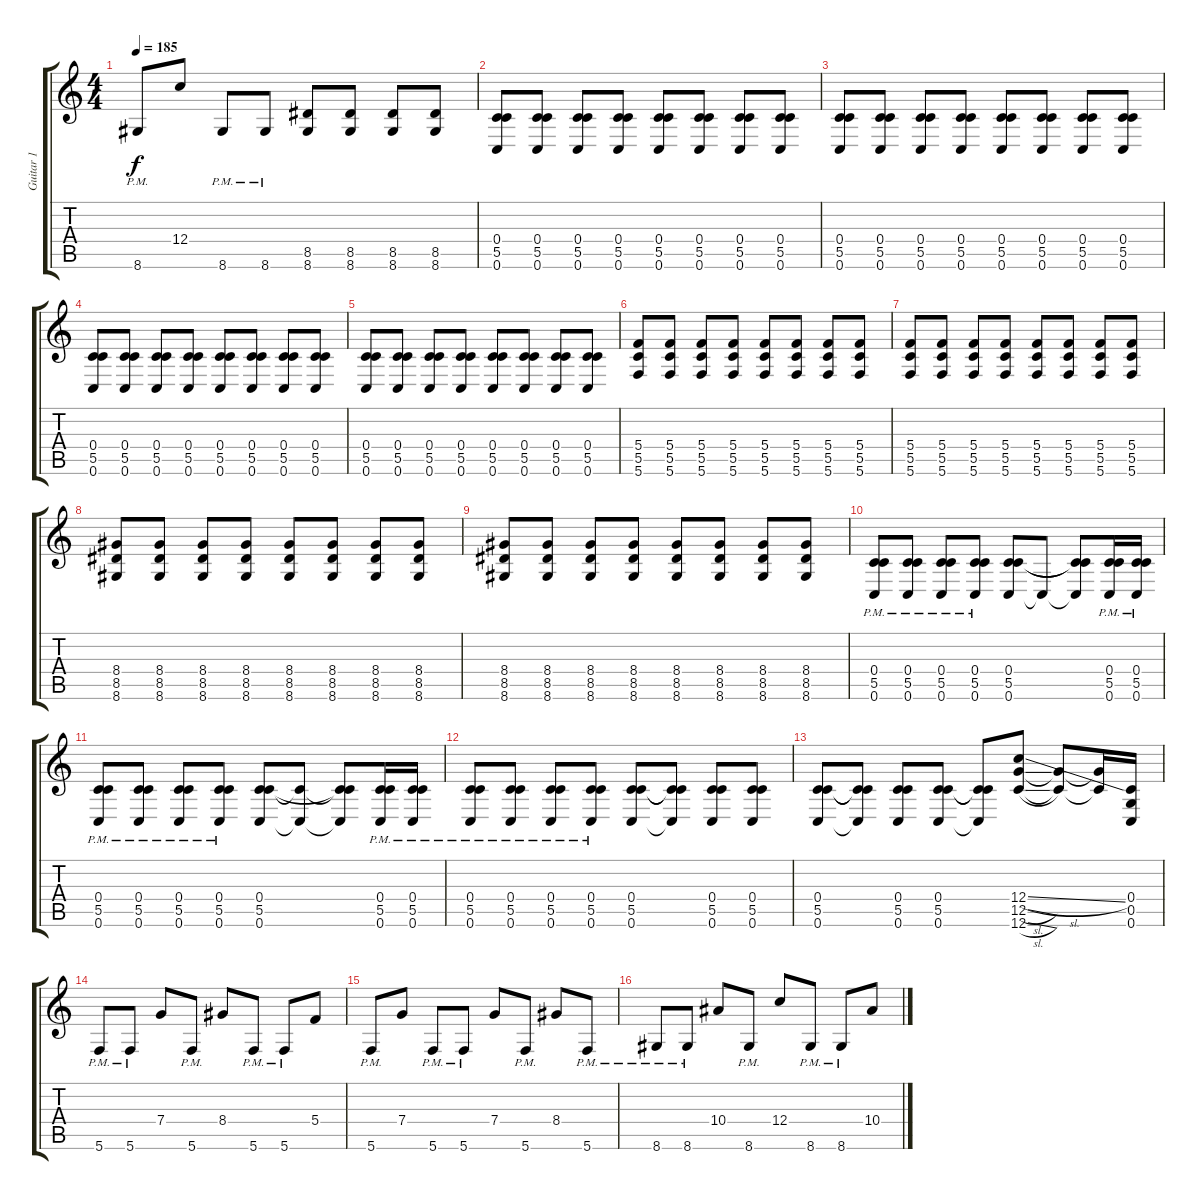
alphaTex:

\track ("Guitar 1" "Guitar 1") {instrument electricguitarclean}
\staff {score tabs}
\tuning (D4 A3 F3 C3 G2 C2) {hide}
\ts (4 4)
\tempo 185
\clef g2
\ks c
8.6{pm}.8{dy f} 12.4.8 8.6{pm}.8 8.6{pm}.8 (8.5 8.6).8 (8.5 8.6).8 (8.5 8.6).8 (8.5 8.6).8 |
(0.4 5.5 0.6).8 (0.4 5.5 0.6).8 (0.4 5.5 0.6).8 (0.4 5.5 0.6).8 (0.4 5.5 0.6).8 (0.4 5.5 0.6).8 (0.4 5.5 0.6).8 (0.4 5.5 0.6).8 |
(0.4 5.5 0.6).8 (0.4 5.5 0.6).8 (0.4 5.5 0.6).8 (0.4 5.5 0.6).8 (0.4 5.5 0.6).8 (0.4 5.5 0.6).8 (0.4 5.5 0.6).8 (0.4 5.5 0.6).8 |
(0.4 5.5 0.6).8 (0.4 5.5 0.6).8 (0.4 5.5 0.6).8 (0.4 5.5 0.6).8 (0.4 5.5 0.6).8 (0.4 5.5 0.6).8 (0.4 5.5 0.6).8 (0.4 5.5 0.6).8 |
(0.4 5.5 0.6).8 (0.4 5.5 0.6).8 (0.4 5.5 0.6).8 (0.4 5.5 0.6).8 (0.4 5.5 0.6).8 (0.4 5.5 0.6).8 (0.4 5.5 0.6).8 (0.4 5.5 0.6).8 |
(5.4 5.5 5.6).8 (5.4 5.5 5.6).8 (5.4 5.5 5.6).8 (5.4 5.5 5.6).8 (5.4 5.5 5.6).8 (5.4 5.5 5.6).8 (5.4 5.5 5.6).8 (5.4 5.5 5.6).8 |
(5.4 5.5 5.6).8 (5.4 5.5 5.6).8 (5.4 5.5 5.6).8 (5.4 5.5 5.6).8 (5.4 5.5 5.6).8 (5.4 5.5 5.6).8 (5.4 5.5 5.6).8 (5.4 5.5 5.6).8 |
(8.4 8.5 8.6).8 (8.4 8.5 8.6).8 (8.4 8.5 8.6).8 (8.4 8.5 8.6).8 (8.4 8.5 8.6).8 (8.4 8.5 8.6).8 (8.4 8.5 8.6).8 (8.4 8.5 8.6).8 |
(8.4 8.5 8.6).8 (8.4 8.5 8.6).8 (8.4 8.5 8.6).8 (8.4 8.5 8.6).8 (8.4 8.5 8.6).8 (8.4 8.5 8.6).8 (8.4 8.5 8.6).8 (8.4 8.5 8.6).8 |
(0.4 5.5{pm} 0.6{pm}).8{instrument distortionguitar} (0.4 5.5{pm} 0.6{pm}).8 (0.4 5.5{pm} 0.6{pm}).8 (0.4 5.5{pm} 0.6{pm}).8 (0.4 5.5 0.6).8 0.6{t}.8 (0.4{t} 5.5{t} 0.6{t}).8 (0.4 5.5{pm} 0.6{pm}).16 (0.4 5.5{pm} 0.6{pm}).16 |
(0.4 5.5{pm} 0.6{pm}).8 (0.4 5.5{pm} 0.6{pm}).8 (0.4 5.5{pm} 0.6{pm}).8 (0.4 5.5{pm} 0.6{pm}).8 (0.4 5.5 0.6).8 (5.5{t} 0.6{t}).8 (0.4{t} 5.5{t} 0.6{t}).8 (0.4 5.5{pm} 0.6{pm}).16 (0.4 5.5{pm} 0.6{pm}).16 |
(0.4 5.5{pm} 0.6{pm}).8 (0.4 5.5{pm} 0.6{pm}).8 (0.4 5.5{pm} 0.6{pm}).8 (0.4 5.5{pm} 0.6{pm}).8 (0.4 5.5 0.6).8 (0.4{t} 5.5{t} 0.6{t}).8 (0.4 5.5 0.6).8 (0.4 5.5 0.6).8 |
(0.4 5.5 0.6).8 (0.4{t} 5.5{t} 0.6{t}).8 (0.4 5.5 0.6).8 (0.4 5.5 0.6).8 (0.4{t} 5.5{t} 0.6{t}).8 (12.4{sl} 12.5{sl} 12.6{sl}).8 (12.5{t} 12.6{t}).8 (12.5{t} 12.6{t}).16 (0.4 0.5 0.6).16 |
5.6{pm}.8 5.6{pm}.8 7.4.8 5.6{pm}.8 8.4.8 5.6{pm}.8 5.6{pm}.8 5.4.8 |
5.6{pm}.8 7.4.8 5.6{pm}.8 5.6{pm}.8 7.4.8 5.6{pm}.8 8.4.8 5.6{pm}.8 |
8.6{pm}.8 8.6{pm}.8 10.4.8 8.6{pm}.8 12.4.8 8.6{pm}.8 8.6{pm}.8 10.4.8
